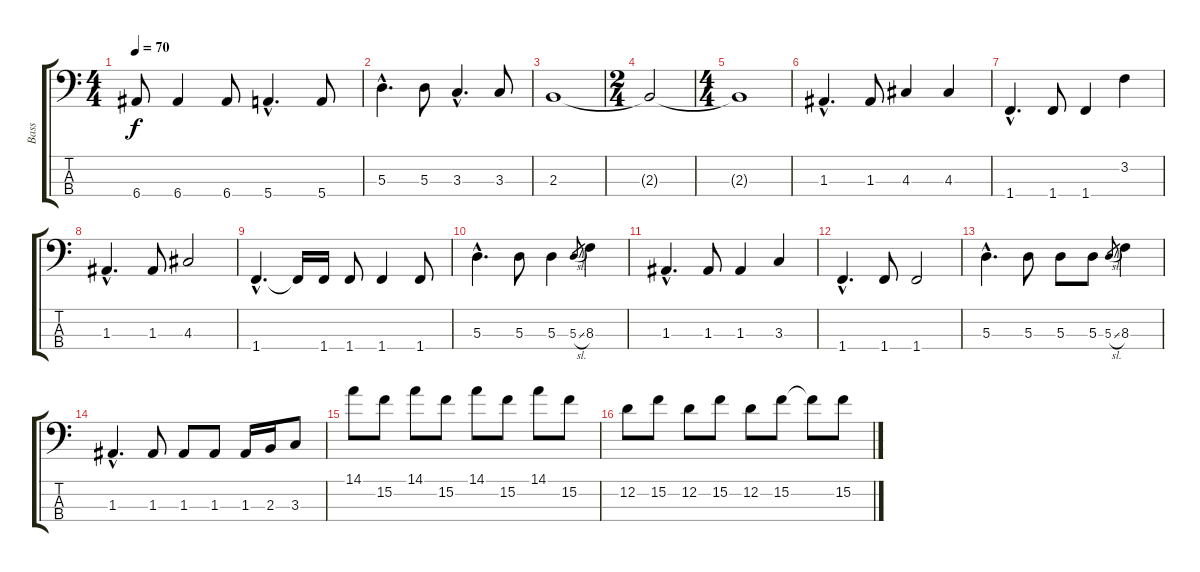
\track ("Bass" "Bass") {instrument electricbassfinger}
\staff {score tabs}
\tuning (G2 D2 A1 E1) {hide}
\ts (4 4)
\tempo 70
\clef f4
\ks c
6.4.8{dy f} 6.4.4 6.4.8 5.4{hac}.4{d} 5.4.8 |
5.3{hac}.4{d} 5.3.8 3.3{hac}.4{d} 3.3.8 |
2.3.1 |
\ts (2 4)
2.3{t}.2 |
\ts (4 4)
2.3{t}.1 |
1.3{hac}.4{d} 1.3.8 4.3.4 4.3.4 |
1.4{hac}.4{d} 1.4.8 1.4.4 3.2.4 |
1.3{hac}.4{d} 1.3.8 4.3.2 |
1.4{hac}.4{d} 1.4{t}.16 1.4.16 1.4.8 1.4.4 1.4.8 |
5.3{hac}.4{d} 5.3.8 5.3.4 5.3{sl}.8{gr} 8.3.4 |
1.3{hac}.4{d} 1.3.8 1.3.4 3.3.4 |
1.4{hac}.4{d} 1.4.8 1.4.2 |
5.3{hac}.4{d} 5.3.8 5.3.8 5.3.8 5.3{sl}.8{gr} 8.3.4 |
1.3{hac}.4{d} 1.3.8 1.3.8 1.3.8 1.3.16 2.3.16 3.3.8 |
14.1.8 15.2.8 14.1.8 15.2.8 14.1.8 15.2.8 14.1.8 15.2.8 |
12.2.8 15.2.8 12.2.8 15.2.8 12.2.8 15.2.8 15.2{t}.8 15.2.8
